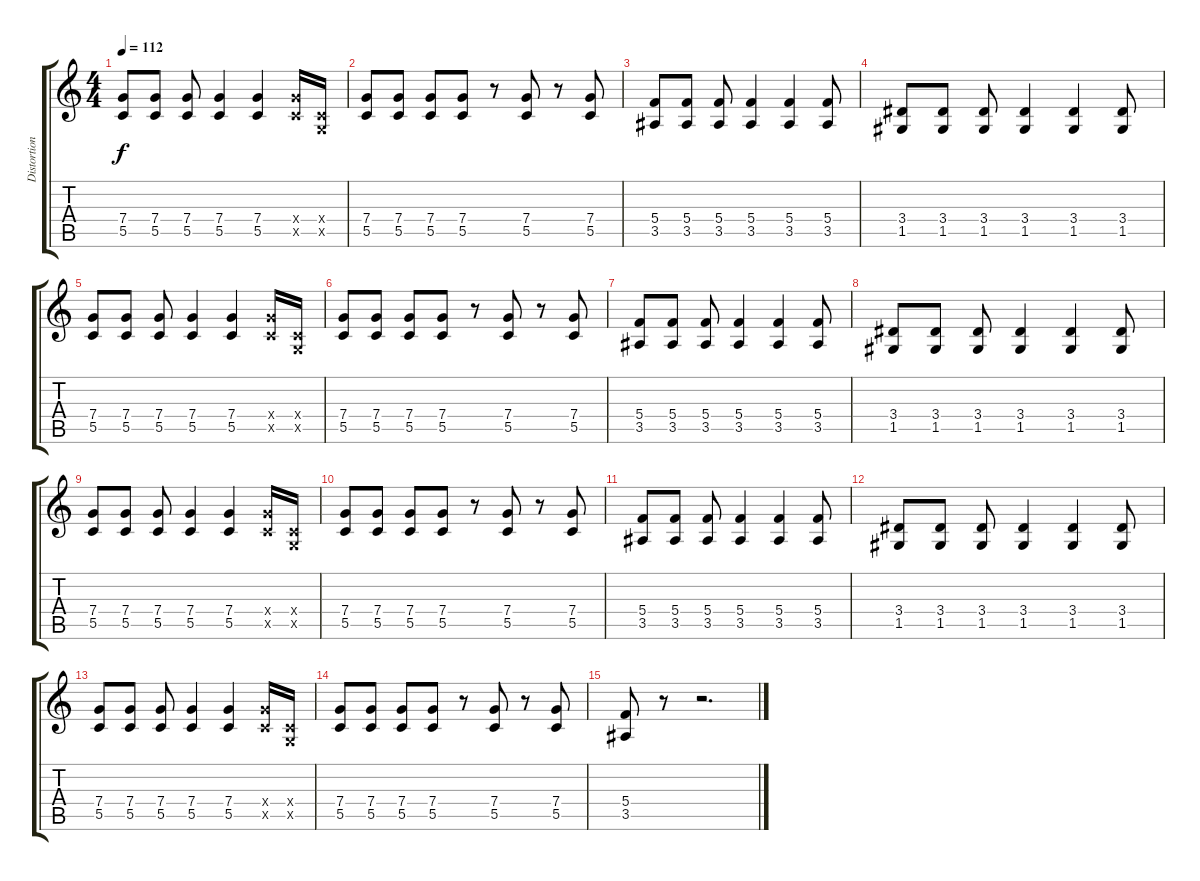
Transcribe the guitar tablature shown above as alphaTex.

\track ("Distortion" "Distortion") {instrument distortionguitar}
\staff {score tabs}
\tuning (D4 A3 F3 C3 G2 C2) {hide}
\ts (4 4)
\tempo 112
\clef g2
\ks c
(7.4 5.5).8{dy f} (7.4 5.5).8 (7.4 5.5).8 (7.4 5.5).4 (7.4 5.5).4 (7.4{x} 5.5{x}).16 (0.4{x} 0.5{x}).16 |
(7.4 5.5).8 (7.4 5.5).8 (7.4 5.5).8 (7.4 5.5).8 r.8 (7.4 5.5).8 r.8 (7.4 5.5).8 |
(5.4 3.5).8 (5.4 3.5).8 (5.4 3.5).8 (5.4 3.5).4 (5.4 3.5).4 (5.4 3.5).8 |
(3.4 1.5).8 (3.4 1.5).8 (3.4 1.5).8 (3.4 1.5).4 (3.4 1.5).4 (3.4 1.5).8 |
(7.4 5.5).8 (7.4 5.5).8 (7.4 5.5).8 (7.4 5.5).4 (7.4 5.5).4 (7.4{x} 5.5{x}).16 (0.4{x} 0.5{x}).16 |
(7.4 5.5).8 (7.4 5.5).8 (7.4 5.5).8 (7.4 5.5).8 r.8 (7.4 5.5).8 r.8 (7.4 5.5).8 |
(5.4 3.5).8 (5.4 3.5).8 (5.4 3.5).8 (5.4 3.5).4 (5.4 3.5).4 (5.4 3.5).8 |
(3.4 1.5).8 (3.4 1.5).8 (3.4 1.5).8 (3.4 1.5).4 (3.4 1.5).4 (3.4 1.5).8 |
(7.4 5.5).8 (7.4 5.5).8 (7.4 5.5).8 (7.4 5.5).4 (7.4 5.5).4 (7.4{x} 5.5{x}).16 (0.4{x} 0.5{x}).16 |
(7.4 5.5).8 (7.4 5.5).8 (7.4 5.5).8 (7.4 5.5).8 r.8 (7.4 5.5).8 r.8 (7.4 5.5).8 |
(5.4 3.5).8 (5.4 3.5).8 (5.4 3.5).8 (5.4 3.5).4 (5.4 3.5).4 (5.4 3.5).8 |
(3.4 1.5).8 (3.4 1.5).8 (3.4 1.5).8 (3.4 1.5).4 (3.4 1.5).4 (3.4 1.5).8 |
(7.4 5.5).8 (7.4 5.5).8 (7.4 5.5).8 (7.4 5.5).4 (7.4 5.5).4 (7.4{x} 5.5{x}).16 (0.4{x} 0.5{x}).16 |
(7.4 5.5).8 (7.4 5.5).8 (7.4 5.5).8 (7.4 5.5).8 r.8 (7.4 5.5).8 r.8 (7.4 5.5).8 |
(5.4 3.5).8 r.8 r.2{d}
